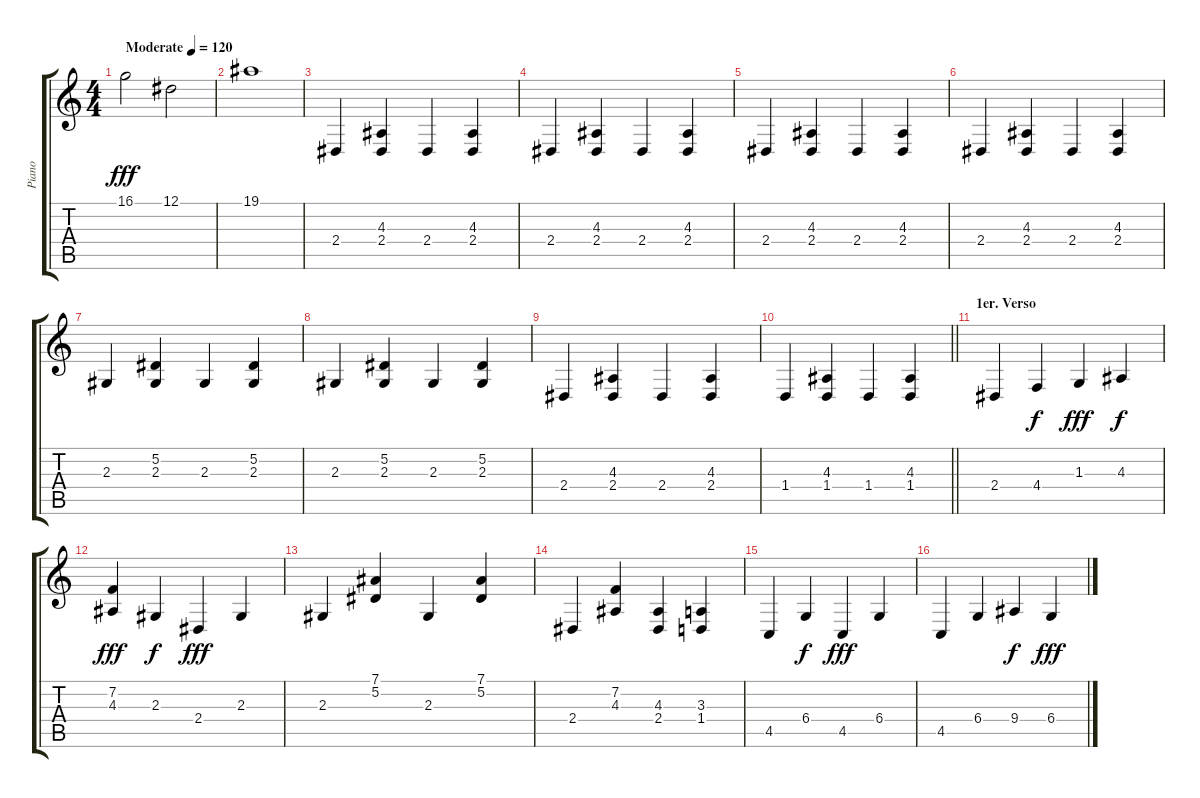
\track ("Piano" "Piano") {instrument acousticgrandpiano}
\staff {score tabs}
\tuning (Eb4 Bb3 Gb3 Db3 Ab2 Eb2) {hide}
\ts (4 4)
\tempo (120 "Moderate")
\clef g2
\ks c
16.1.2{dy fff instrument celesta} 12.1.2 |
19.1.1 |
2.4.4{instrument acousticgrandpiano} (4.3 2.4).4 2.4.4 (4.3 2.4).4 |
2.4.4 (4.3 2.4).4 2.4.4 (4.3 2.4).4 |
2.4.4 (4.3 2.4).4 2.4.4 (4.3 2.4).4 |
2.4.4 (4.3 2.4).4 2.4.4 (4.3 2.4).4 |
2.3.4 (5.2 2.3).4 2.3.4 (5.2 2.3).4 |
2.3.4 (5.2 2.3).4 2.3.4 (5.2 2.3).4 |
2.4.4 (4.3 2.4).4 2.4.4 (4.3 2.4).4 |
\barLineRight lightlight
1.4.4 (4.3 1.4).4 1.4.4 (4.3 1.4).4 |
\section ("" "1er. Verso")
2.4.4 4.4.4{dy f} 1.3.4{dy fff} 4.3.4{dy f} |
(7.2 4.3).4{dy fff} 2.3.4{dy f} 2.4.4{dy fff} 2.3.4 |
2.3.4 (7.1 5.2).4 2.3.4 (7.1 5.2).4 |
2.4.4 (7.2 4.3).4 (4.3 2.4).4 (3.3 1.4).4 |
4.5.4 6.4.4{dy f} 4.5.4{dy fff} 6.4.4 |
4.5.4 6.4.4 9.4.4{dy f} 6.4.4{dy fff}
